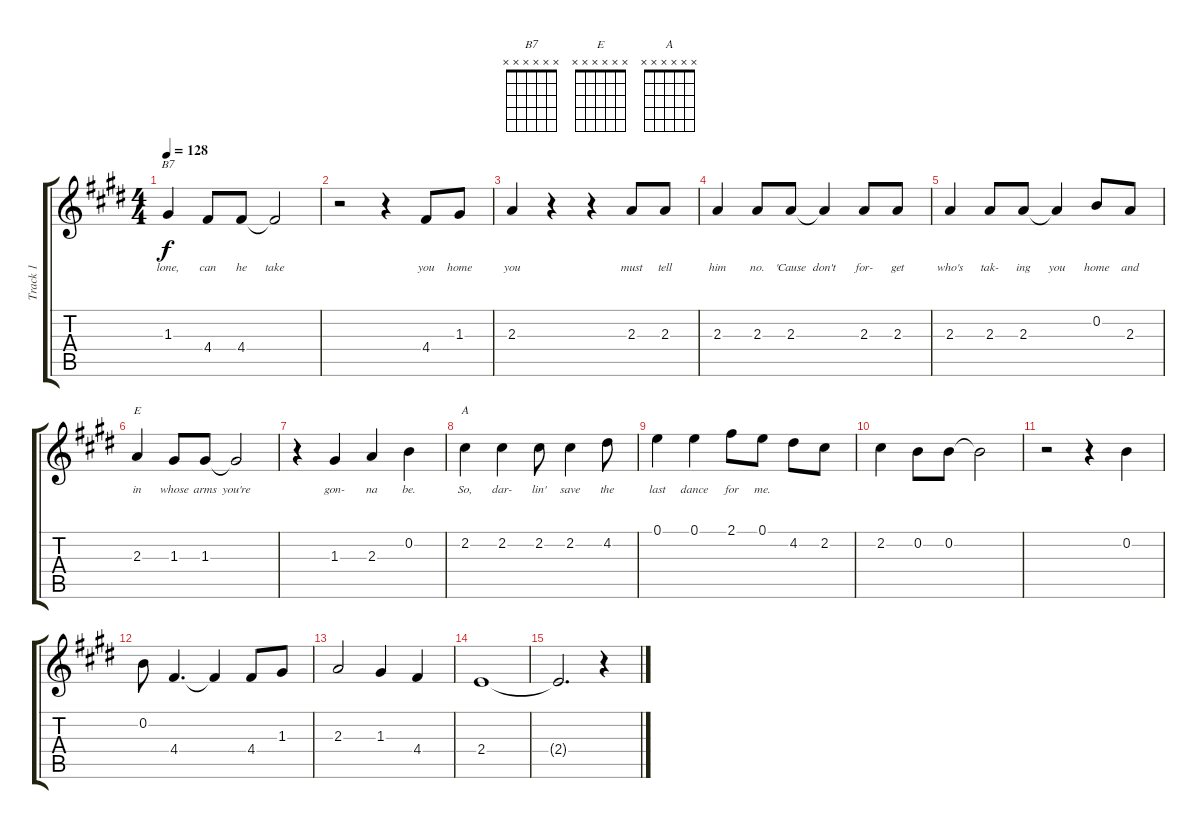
\track ("Track 1" "Track 1") {instrument acousticguitarsteel}
\staff {score tabs}
\tuning (E4 B3 G3 D3 A2 E2) {hide}
\chord ("B7" x x x x x x)
\chord ("E" x x x x x x)
\chord ("A" x x x x x x)
\ts (4 4)
\tempo 128
\clef g2
\ks e
1.3.4{ch "B7" lyrics (0 "lone,") lyrics (1 "") lyrics (2 "") lyrics (3 "") lyrics (4 "") dy f} 4.4.8{lyrics (0 "can") lyrics (1 "") lyrics (2 "") lyrics (3 "") lyrics (4 "")} 4.4.8{lyrics (0 "he") lyrics (1 "") lyrics (2 "") lyrics (3 "") lyrics (4 "")} 4.4{t}.2{lyrics (0 "take") lyrics (1 "") lyrics (2 "") lyrics (3 "") lyrics (4 "")} |
r.2 r.4 4.4.8{lyrics (0 "you") lyrics (1 "") lyrics (2 "") lyrics (3 "") lyrics (4 "")} 1.3.8{lyrics (0 "home") lyrics (1 "") lyrics (2 "") lyrics (3 "") lyrics (4 "")} |
2.3.4{lyrics (0 "you") lyrics (1 "") lyrics (2 "") lyrics (3 "") lyrics (4 "")} r.4 r.4 2.3.8{lyrics (0 "must") lyrics (1 "") lyrics (2 "") lyrics (3 "") lyrics (4 "")} 2.3.8{lyrics (0 "tell") lyrics (1 "") lyrics (2 "") lyrics (3 "") lyrics (4 "")} |
2.3.4{lyrics (0 "him") lyrics (1 "") lyrics (2 "") lyrics (3 "") lyrics (4 "")} 2.3.8{lyrics (0 "no.") lyrics (1 "") lyrics (2 "") lyrics (3 "") lyrics (4 "")} 2.3.8{lyrics (0 "'Cause") lyrics (1 "") lyrics (2 "") lyrics (3 "") lyrics (4 "")} 2.3{t}.4{lyrics (0 "don't") lyrics (1 "") lyrics (2 "") lyrics (3 "") lyrics (4 "")} 2.3.8{lyrics (0 "for-") lyrics (1 "") lyrics (2 "") lyrics (3 "") lyrics (4 "")} 2.3.8{lyrics (0 "get") lyrics (1 "") lyrics (2 "") lyrics (3 "") lyrics (4 "")} |
2.3.4{lyrics (0 "who's") lyrics (1 "") lyrics (2 "") lyrics (3 "") lyrics (4 "")} 2.3.8{lyrics (0 "tak-") lyrics (1 "") lyrics (2 "") lyrics (3 "") lyrics (4 "")} 2.3.8{lyrics (0 "ing") lyrics (1 "") lyrics (2 "") lyrics (3 "") lyrics (4 "")} 2.3{t}.4{lyrics (0 "you") lyrics (1 "") lyrics (2 "") lyrics (3 "") lyrics (4 "")} 0.2.8{lyrics (0 "home") lyrics (1 "") lyrics (2 "") lyrics (3 "") lyrics (4 "")} 2.3.8{lyrics (0 "and") lyrics (1 "") lyrics (2 "") lyrics (3 "") lyrics (4 "")} |
2.3.4{ch "E" lyrics (0 "in") lyrics (1 "") lyrics (2 "") lyrics (3 "") lyrics (4 "")} 1.3.8{lyrics (0 "whose") lyrics (1 "") lyrics (2 "") lyrics (3 "") lyrics (4 "")} 1.3.8{lyrics (0 "arms") lyrics (1 "") lyrics (2 "") lyrics (3 "") lyrics (4 "")} 1.3{t}.2{lyrics (0 "you're") lyrics (1 "") lyrics (2 "") lyrics (3 "") lyrics (4 "")} |
r.4 1.3.4{lyrics (0 "gon-") lyrics (1 "") lyrics (2 "") lyrics (3 "") lyrics (4 "")} 2.3.4{lyrics (0 "na") lyrics (1 "") lyrics (2 "") lyrics (3 "") lyrics (4 "")} 0.2.4{lyrics (0 "be.") lyrics (1 "") lyrics (2 "") lyrics (3 "") lyrics (4 "")} |
2.2.4{ch "A" lyrics (0 "So,") lyrics (1 "") lyrics (2 "") lyrics (3 "") lyrics (4 "")} 2.2.4{lyrics (0 "dar-") lyrics (1 "") lyrics (2 "") lyrics (3 "") lyrics (4 "")} 2.2.8{lyrics (0 "lin'") lyrics (1 "") lyrics (2 "") lyrics (3 "") lyrics (4 "")} 2.2.4{lyrics (0 "save") lyrics (1 "") lyrics (2 "") lyrics (3 "") lyrics (4 "")} 4.2.8{lyrics (0 "the") lyrics (1 "") lyrics (2 "") lyrics (3 "") lyrics (4 "")} |
0.1.4{lyrics (0 "last") lyrics (1 "") lyrics (2 "") lyrics (3 "") lyrics (4 "")} 0.1.4{lyrics (0 "dance") lyrics (1 "") lyrics (2 "") lyrics (3 "") lyrics (4 "")} 2.1.8{lyrics (0 "for") lyrics (1 "") lyrics (2 "") lyrics (3 "") lyrics (4 "")} 0.1.8{lyrics (0 "me.") lyrics (1 "") lyrics (2 "") lyrics (3 "") lyrics (4 "")} 4.2.8 2.2.8 |
2.2.4 0.2.8 0.2.8 0.2{t}.2 |
r.2 r.4 0.2.4 |
0.2.8 4.4.4{d} 4.4{t}.4 4.4.8 1.3.8 |
2.3.2 1.3.4 4.4.4 |
2.4.1 |
2.4{t}.2{d} r.4
